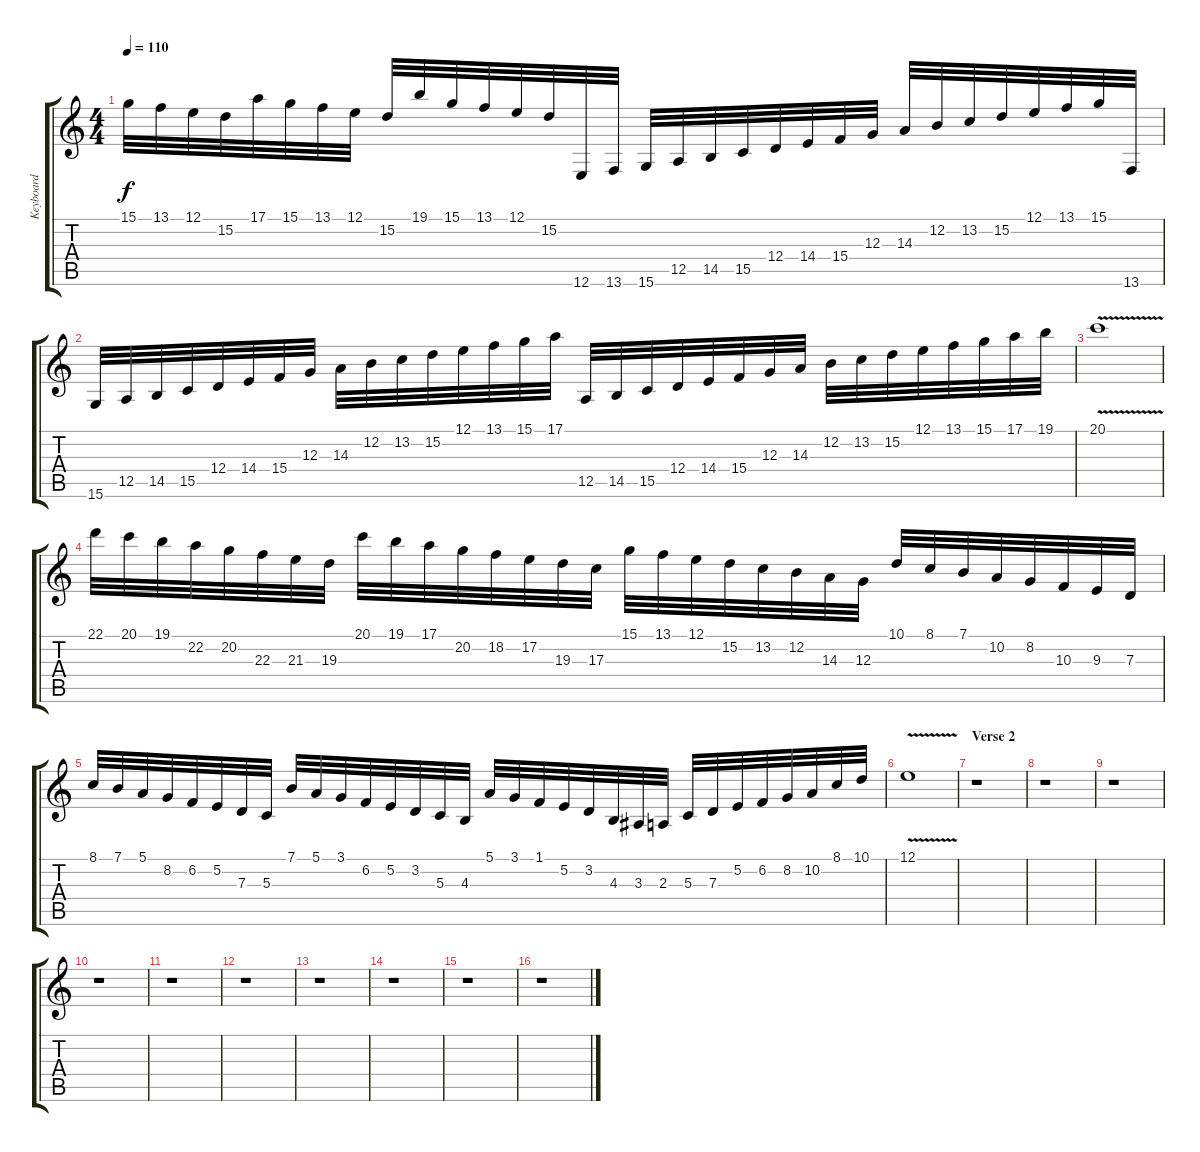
\track ("Keyboard" "Keyboard") {instrument lead2sawtooth}
\staff {score tabs}
\tuning (E4 B3 G3 D3 A2 E2) {hide}
\ts (4 4)
\tempo 110
\clef g2
\ks c
15.1.32{dy f} 13.1.32 12.1.32 15.2.32 17.1.32 15.1.32 13.1.32 12.1.32 15.2.32 19.1.32 15.1.32 13.1.32 12.1.32 15.2.32 12.6.32 13.6.32 15.6.32 12.5.32 14.5.32 15.5.32 12.4.32 14.4.32 15.4.32 12.3.32 14.3.32 12.2.32 13.2.32 15.2.32 12.1.32 13.1.32 15.1.32 13.6.32 |
15.6.32 12.5.32 14.5.32 15.5.32 12.4.32 14.4.32 15.4.32 12.3.32 14.3.32 12.2.32 13.2.32 15.2.32 12.1.32 13.1.32 15.1.32 17.1.32 12.5.32 14.5.32 15.5.32 12.4.32 14.4.32 15.4.32 12.3.32 14.3.32 12.2.32 13.2.32 15.2.32 12.1.32 13.1.32 15.1.32 17.1.32 19.1.32 |
20.1{v}.1 |
22.1.32 20.1.32 19.1.32 22.2.32 20.2.32 22.3.32 21.3.32 19.3.32 20.1.32 19.1.32 17.1.32 20.2.32 18.2.32 17.2.32 19.3.32 17.3.32 15.1.32 13.1.32 12.1.32 15.2.32 13.2.32 12.2.32 14.3.32 12.3.32 10.1.32 8.1.32 7.1.32 10.2.32 8.2.32 10.3.32 9.3.32 7.3.32 |
8.1.32 7.1.32 5.1.32 8.2.32 6.2.32 5.2.32 7.3.32 5.3.32 7.1.32 5.1.32 3.1.32 6.2.32 5.2.32 3.2.32 5.3.32 4.3.32 5.1.32 3.1.32 1.1.32 5.2.32 3.2.32 4.3.32 3.3.32 2.3.32 5.3.32 7.3.32 5.2.32 6.2.32 8.2.32 10.2.32 8.1.32 10.1.32 |
12.1{v}.1 |
\section ("" "Verse 2")
r.1 |
r.1 |
r.1 |
r.1 |
r.1 |
r.1 |
r.1 |
r.1 |
r.1 |
r.1
